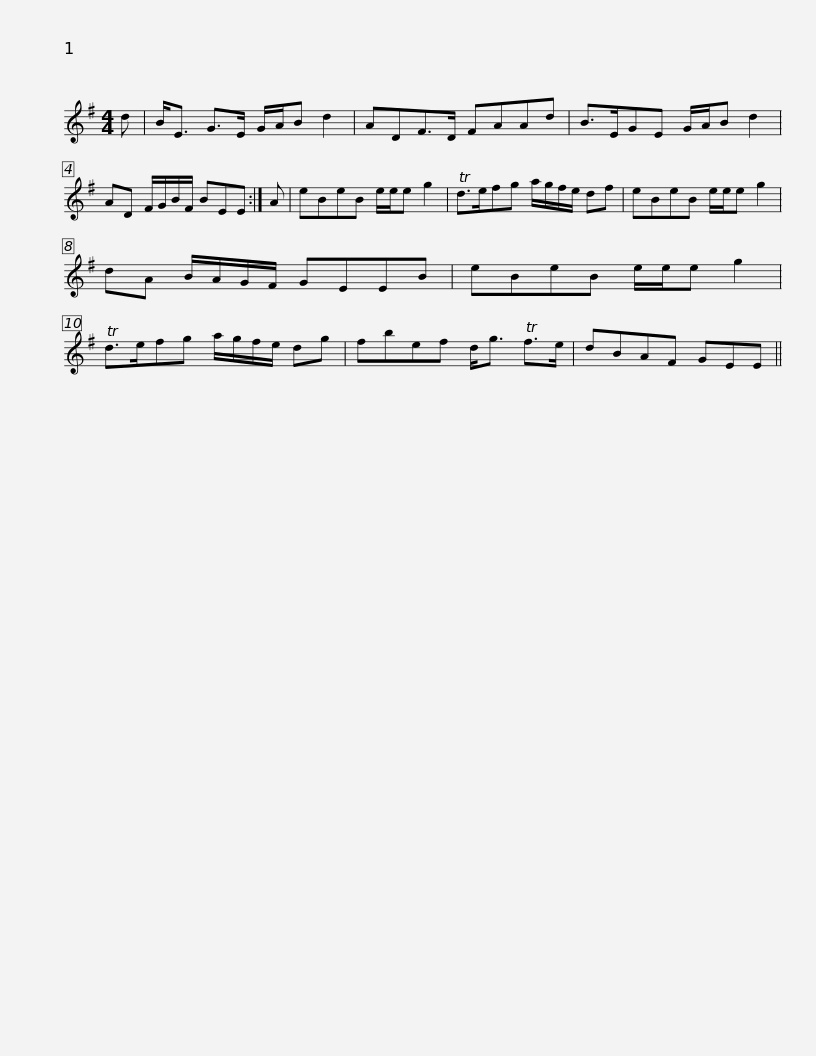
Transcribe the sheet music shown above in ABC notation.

X:1
L:1/8
M:4/4
I:linebreak $
K:Emin
V:1 treble
V:1
 d | B<E G>E G/A/B d2 | ADF>D FAAd | B>EGE G/A/B d2 | AD F/G/B/F/ BEE :| %5
 A |$ eBeB e/e/e g2 | Td>efg a/g/f/e/ df | eBeB e/e/e g2 | dA B/A/G/F/ GEEB | %10
 eBeB e/e/e g2 |$ Td>efg a/g/f/e/ dg | fbef d<g Tf>e | dBAF GEE || %14
